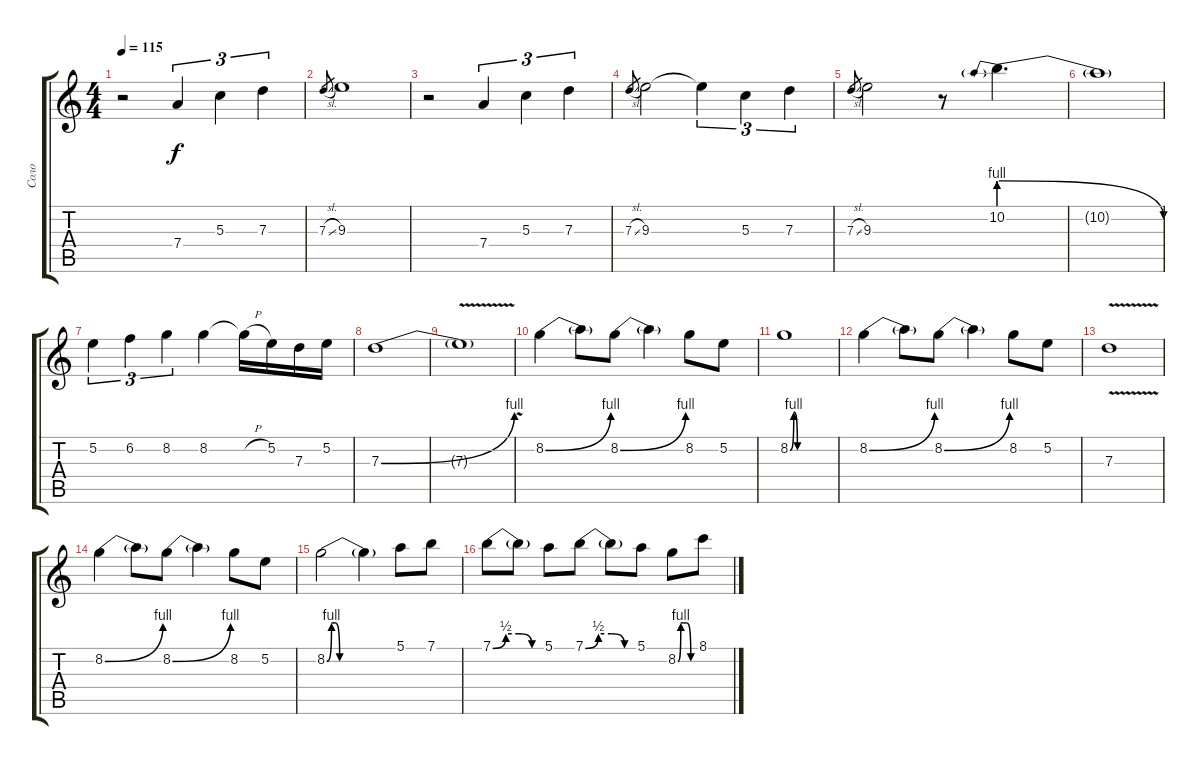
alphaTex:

\track (" Соло" " Соло") {instrument distortionguitar}
\staff {score tabs}
\tuning (E4 B3 G3 D3 A2 E2) {hide}
\ts (4 4)
\tempo 115
\clef g2
\ks c
r.2{dy f instrument acousticguitarnylon} 7.4.4{tu (3 2)} 5.3.4{tu (3 2)} 7.3.4{tu (3 2)} |
7.3{sl}.8{gr} 9.3.1 |
r.2 7.4.4{tu (3 2)} 5.3.4{tu (3 2)} 7.3.4{tu (3 2)} |
7.3{sl}.8{gr} 9.3.2 9.3{t}.4{tu (3 2)} 5.3.4{tu (3 2)} 7.3.4{tu (3 2)} |
7.3{sl}.8{gr} 9.3.2 r.8 10.2{be (prebendrelease 0 4 60 0)}.4{d} |
10.2{t}.1 |
5.2.4{tu (3 2) instrument distortionguitar} 6.2.4{tu (3 2)} 8.2.4{tu (3 2)} 8.2.4 8.2{h t}.16 5.2.16 7.3.16 5.2.16 |
7.3{be (bend 0 0 60 4)}.1 |
7.3{v t}.1 |
8.2{be (bend 0 0 60 4)}.4 8.2{t}.8 8.2{be (bend 0 0 60 4)}.8 8.2{t}.4 8.2.8 5.2.8 |
8.2{be (custom 0 0 5 4 10 0 15 0 30 0 45 0 60 0)}.1 |
8.2{be (bend 0 0 60 4)}.4 8.2{t}.8 8.2{be (bend 0 0 60 4)}.8 8.2{t}.4 8.2.8 5.2.8 |
7.3{v}.1 |
8.2{be (bend 0 0 60 4)}.4 8.2{t}.8 8.2{be (bend 0 0 60 4)}.8 8.2{t}.4 8.2.8 5.2.8 |
8.2{be (custom 0 0 4 4 7 4 11 0 15 0 30 0 45 0 60 0)}.2 8.2{t}.4 5.1.8 7.1.8 |
7.1{be (custom 0 0 15 2 30 2 45 0 60 0)}.8 7.1{t}.8 5.1.8 7.1{be (custom 0 0 15 2 30 2 45 0 60 0)}.8 7.1{t}.8 5.1.8 8.2{be (custom 0 0 10 4 20 4 30 4 45 0 60 0)}.8 8.1.8
